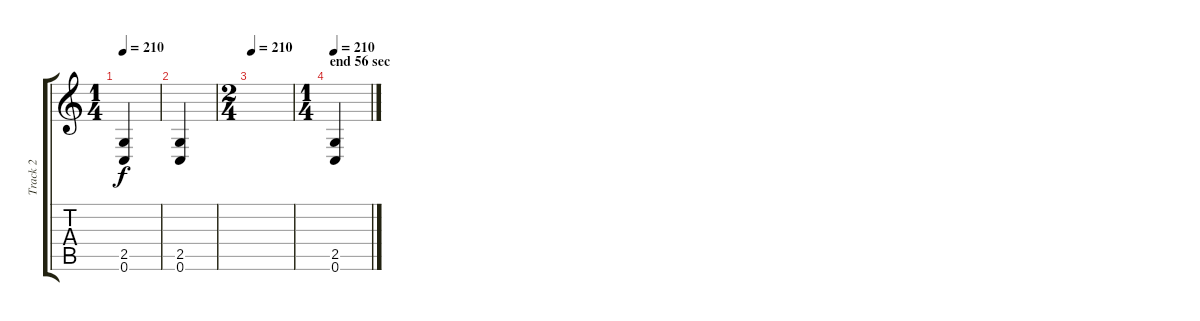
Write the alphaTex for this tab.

\track ("Track 2" "Track 2") {instrument distortionguitar}
\staff {score tabs}
\tuning (C4 G3 Eb3 Bb2 F2 C2) {hide}
\ts (1 4)
\tempo 210
\clef g2
\ks c
(2.5 0.6).4{dy f} |
(2.5 0.6).4 |
\ts (2 4)
\tempo 210
|
\ts (1 4)
\section ("" "end 56 sec")
\tempo 210
(2.5 0.6).4
